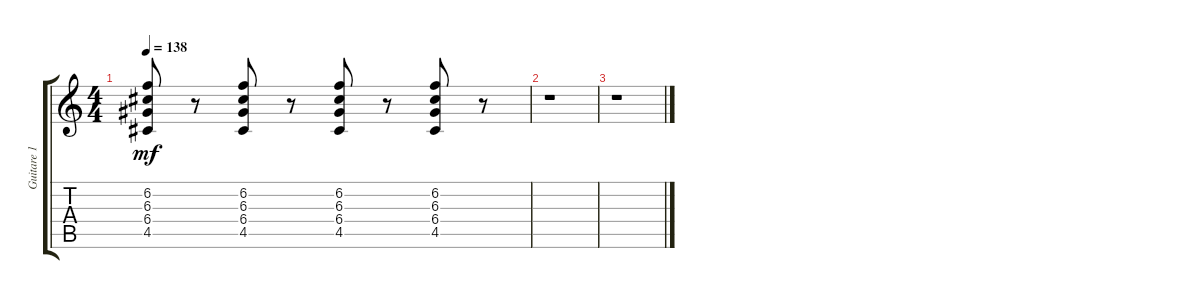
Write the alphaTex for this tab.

\track ("Guitare 1" "Guitare 1") {instrument electricguitarclean}
\staff {score tabs}
\tuning (E4 B3 G3 D3 A2 E2) {hide}
\ts (4 4)
\tempo 138
\clef g2
\ks c
(6.2 6.3 6.4 4.5).8{dy mf} r.8 (6.2 6.3 6.4 4.5).8 r.8 (6.2 6.3 6.4 4.5).8 r.8 (6.2 6.3 6.4 4.5).8 r.8 |
r.1 |
r.1
